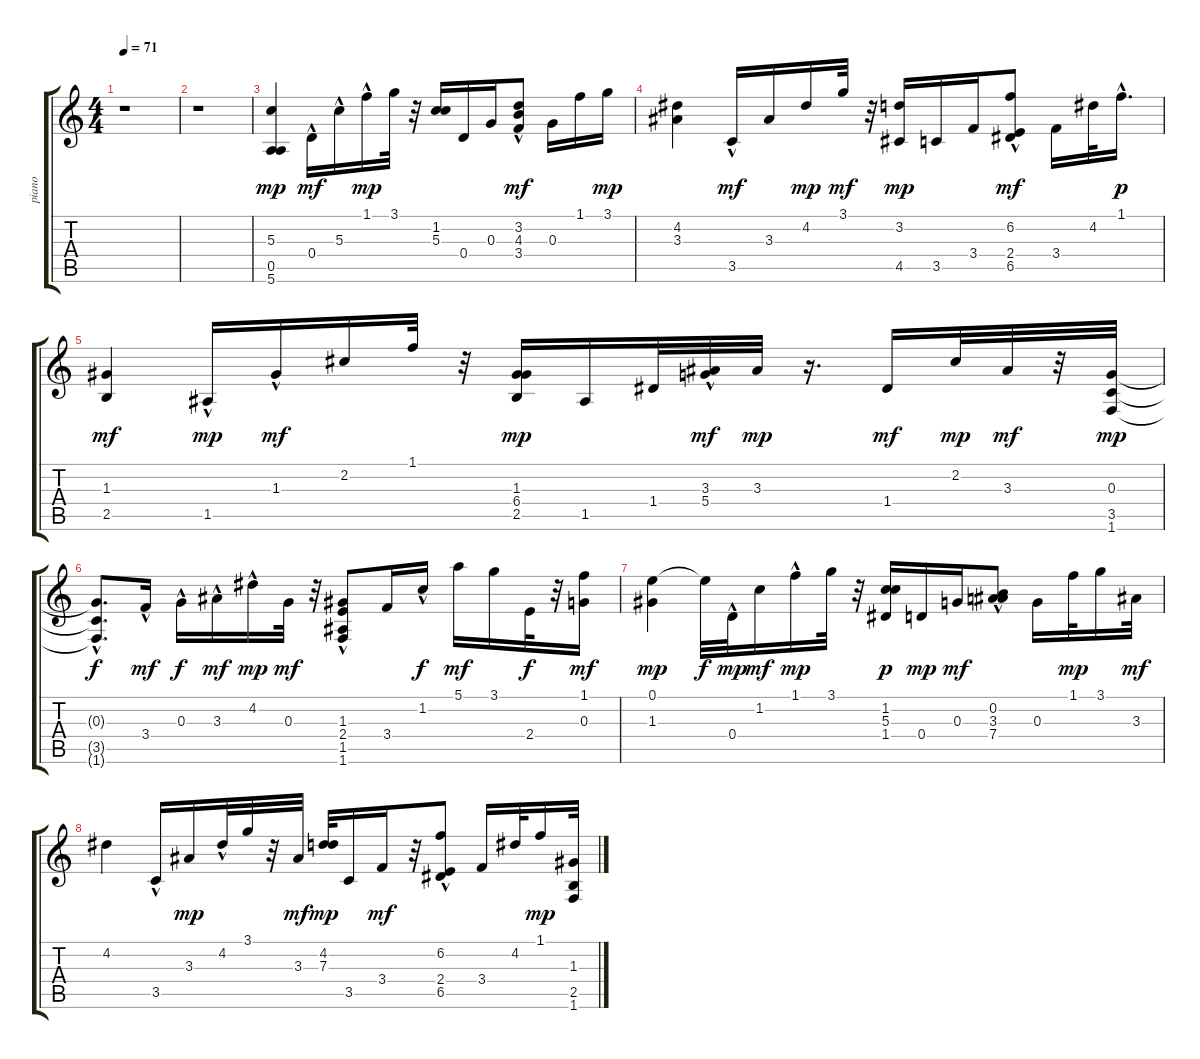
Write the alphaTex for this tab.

\track ("piano" "piano") {instrument acousticguitarnylon}
\staff {score tabs}
\tuning (E4 B3 G3 D3 A2 E2) {hide}
\ts (4 4)
\tempo 71
\clef g2
\ks c
r.1{dy mp instrument acousticguitarnylon} |
r.1 |
(5.3 0.5 5.6).4 0.4{hac}.16{dy mf} 5.3{hac}.16 1.1{hac}.16{dy mp} 3.1.32 r.32 (1.2 5.3).16 0.4.16 0.3.16 (3.2 4.3{hac} 3.4{hac}).8{dy mf} 0.3.16 1.1.16 3.1.16{dy mp} |
(4.2 3.3).4 3.5{hac}.16{dy mf} 3.3.16 4.2.16{dy mp} 3.1.32{dy mf} r.32 (3.2 4.5).16{dy mp} 3.5.16 3.4.16 (6.2{hac} 2.4{hac} 6.5{hac}).8{dy mf} 3.4.16 4.2.32 1.1{hac}.16{d dy p} |
(1.3 2.5).4{dy mf} 1.5{hac}.16{dy mp} 1.3{hac}.16{dy mf} 2.2.16 1.1.32 r.32 (1.3 6.4 2.5).16{dy mp} 1.5.16 1.4.32 (3.3 5.4{hac}).32{dy mf} 3.3.32{dy mp} r.16{d} 1.4.16{dy mf} 2.2.32{dy mp} 3.3.32{dy mf} r.32 (0.3 3.5 1.6).32{dy mp} |
(0.3{hac t} 3.5{t} 1.6{hac t}).8{d dy f} 3.4{hac}.16{dy mf} 0.3{hac}.16{dy f} 3.3{hac}.16{dy mf} 4.2{hac}.16{dy mp} 0.3.32{dy mf} r.32 (1.3 2.4{hac} 1.5 1.6{hac}).8 3.4.16 1.2{hac}.16{dy f} 5.1.16{dy mf} 3.1.16 2.4.32{dy f} r.32 (1.1 0.3).16{dy mf} |
(0.1 1.3).4{dy mp} 0.1{t}.32{dy f} 0.4{hac}.32{dy mp} 1.2.16{dy mf} 1.1{hac}.16{dy mp} 3.1.32 r.32 (1.2 5.3 1.4).16{dy p} 0.4.16{dy mp} 0.3.16{dy mf} (0.2{hac} 3.3 7.4{hac}).8 0.3.16 1.1.32{dy mp} 3.1.16 3.3.32{dy mf} |
4.2.4 3.5{hac}.16 3.3.16{dy mp} 4.2{hac}.32 3.1.32 r.32 3.3.32{dy mf} (4.2 7.3).32{dy mp} 3.5.16 3.4.16{dy mf} r.32 (6.2{hac} 2.4{hac} 6.5{hac}).8 3.4.16 4.2.32 1.1.16{dy mp} (1.3 2.5 1.6).32
